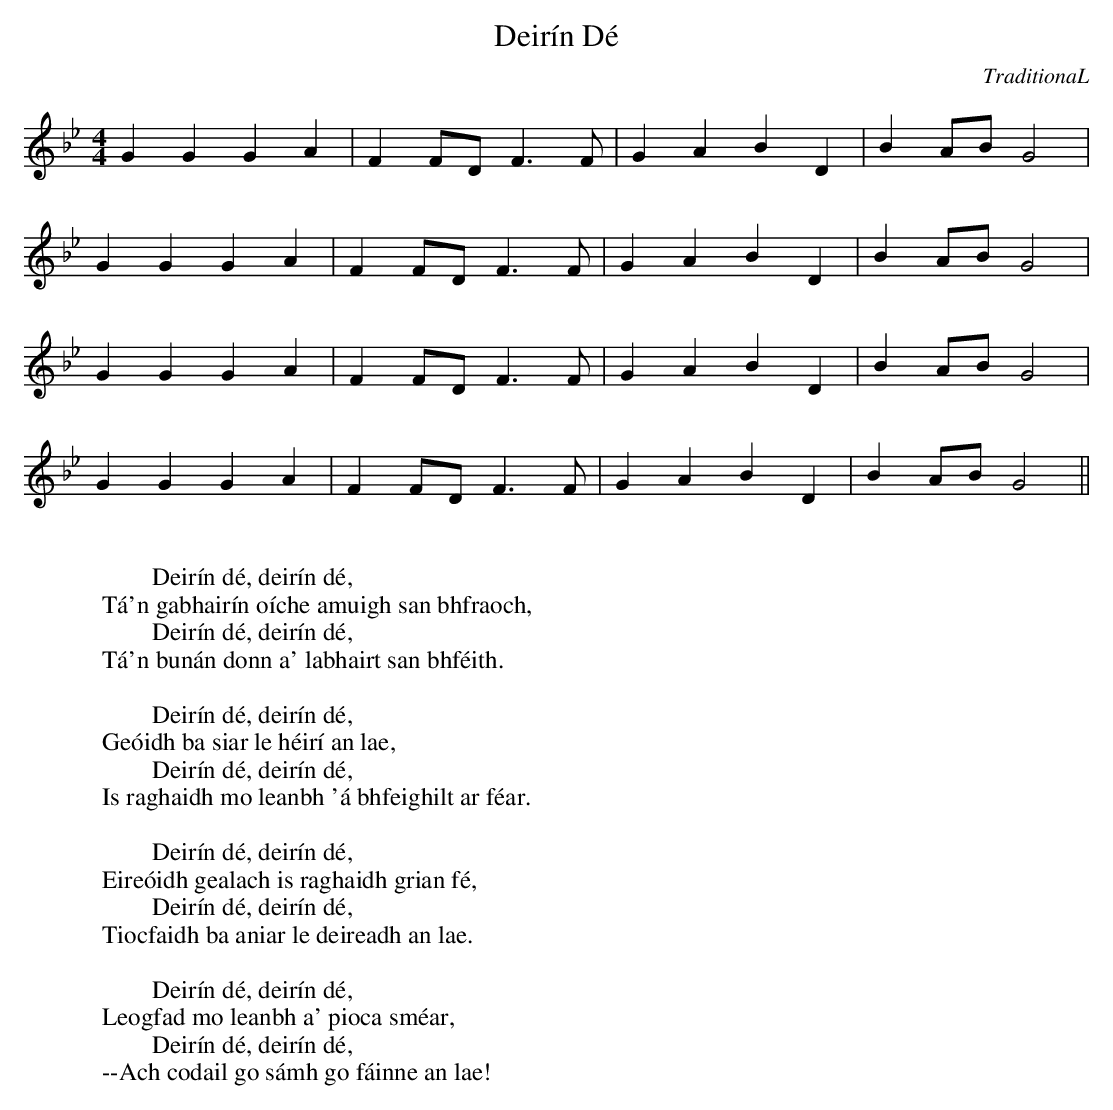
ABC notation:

X:1
T:Deirín Dé
C:TraditionaL
M:4/4
K:Gm
G2G2G2A2|F2FDF3F|G2A2B2D2|B2ABG4|
G2G2G2A2|F2FDF3F|G2A2B2D2|B2ABG4|
G2G2G2A2|F2FDF3F|G2A2B2D2|B2ABG4|
G2G2G2A2|F2FDF3F|G2A2B2D2|B2ABG4||
W:
W:         Deirín dé, deirín dé,
W: Tá'n gabhairín oíche amuigh san bhfraoch,
W:         Deirín dé, deirín dé,
W: Tá'n bunán donn a' labhairt san bhféith.
W:
W:         Deirín dé, deirín dé,
W: Geóidh ba siar le héirí an lae,
W:         Deirín dé, deirín dé,
W: Is raghaidh mo leanbh 'á bhfeighilt ar féar.
W:
W:         Deirín dé, deirín dé,
W: Eireóidh gealach is raghaidh grian fé,
W:         Deirín dé, deirín dé,
W: Tiocfaidh ba aniar le deireadh an lae.
W:
W:         Deirín dé, deirín dé,
W: Leogfad mo leanbh a' pioca sméar,
W:         Deirín dé, deirín dé,
W: --Ach codail go sámh go fáinne an lae!
